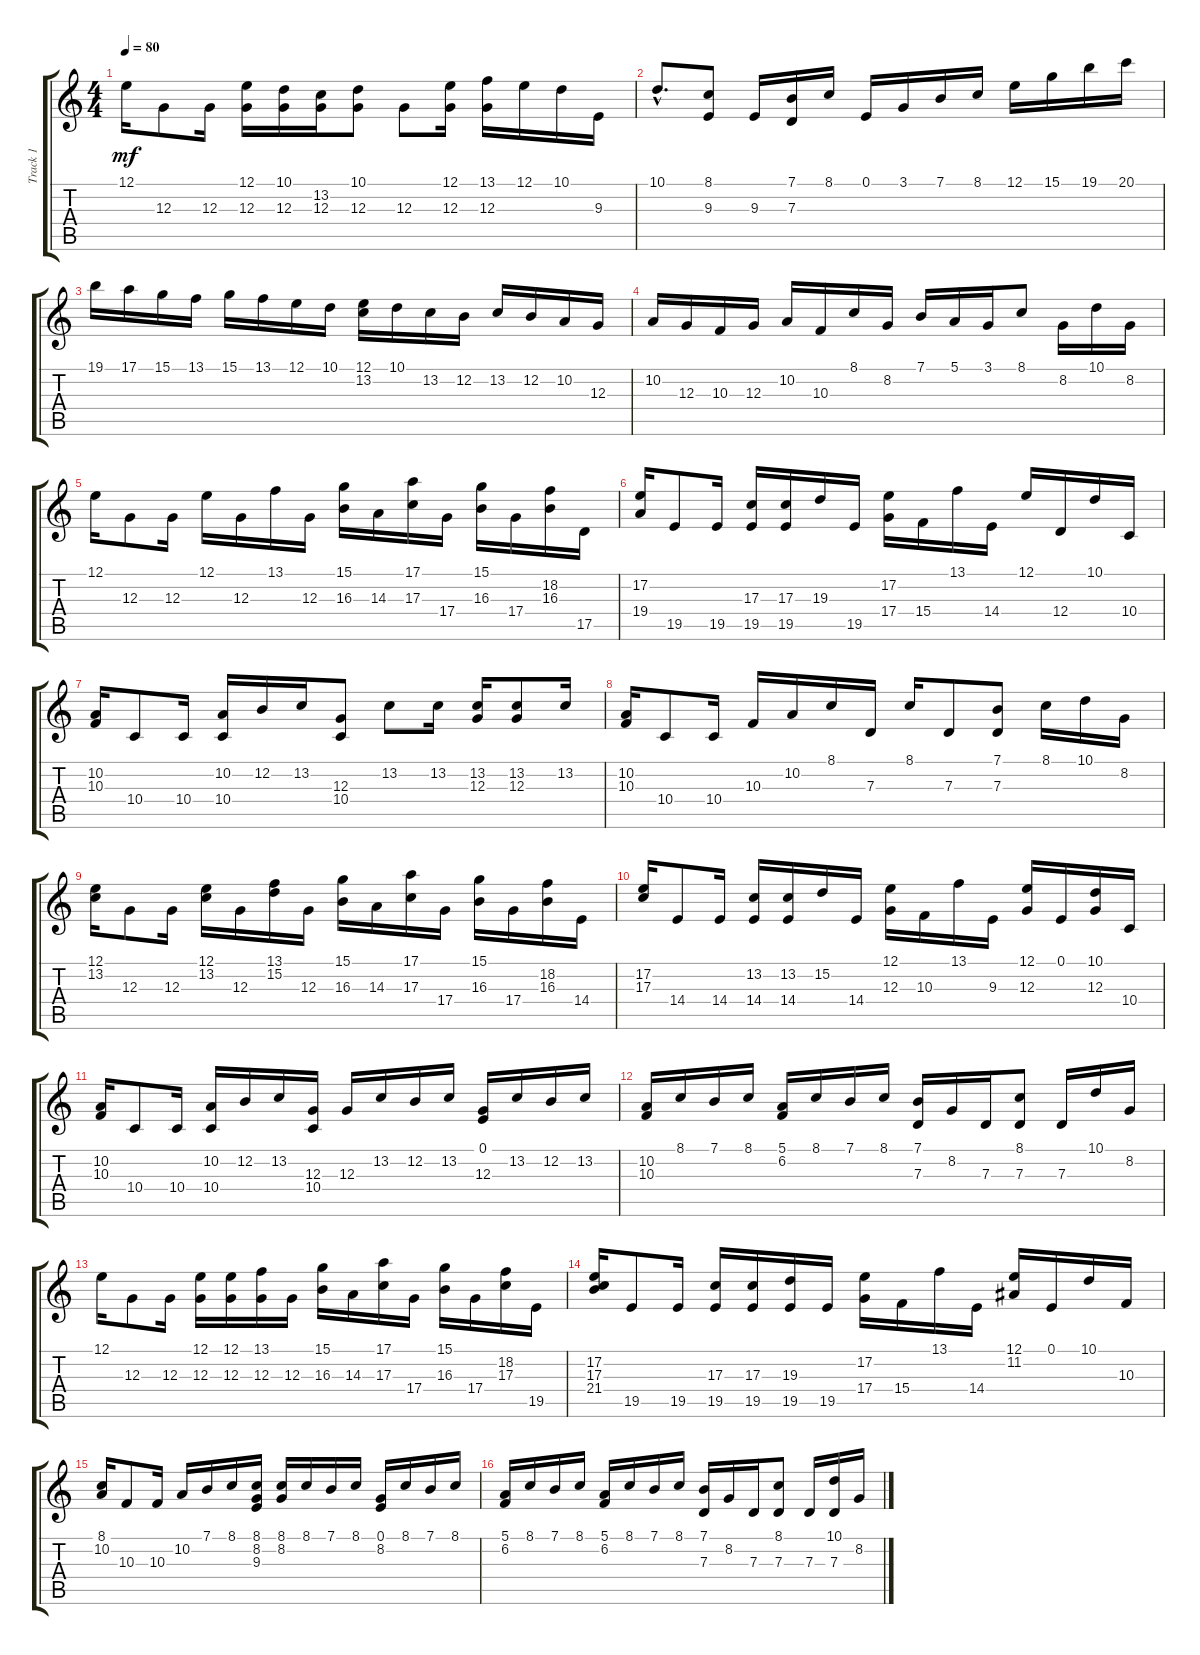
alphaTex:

\track ("Track 1" "Track 1") {instrument acousticgrandpiano}
\staff {score tabs}
\tuning (E4 B3 G3 D3 A2 E2) {hide}
\ts (4 4)
\tempo 80
\clef g2
\ks c
12.1.16{dy mf} 12.3.8 12.3.16 (12.1 12.3).16 (10.1 12.3).16 (13.2 12.3).16 (10.1 12.3).8 12.3.8 (12.1 12.3).16 (13.1 12.3).16 12.1.16 10.1.16 9.3.16 |
10.1{hac}.8{d} (8.1 9.3).8 9.3.16 (7.1 7.3).16 8.1.16 0.1.16 3.1.16 7.1.16 8.1.16 12.1.16 15.1.16 19.1.16 20.1.16 |
19.1.16 17.1.16 15.1.16 13.1.16 15.1.16 13.1.16 12.1.16 10.1.16 (12.1 13.2).16 10.1.16 13.2.16 12.2.16 13.2.16 12.2.16 10.2.16 12.3.16 |
10.2.16 12.3.16 10.3.16 12.3.16 10.2.16 10.3.16 8.1.16 8.2.16 7.1.16 5.1.16 3.1.16 8.1.8 8.2.16 10.1.16 8.2.16 |
12.1.16 12.3.8 12.3.16 12.1.16 12.3.16 13.1.16 12.3.16 (15.1 16.3).16 14.3.16 (17.1 17.3).16 17.4.16 (15.1 16.3).16 17.4.16 (18.2 16.3).16 17.5.16 |
(17.2 19.4).16 19.5.8 19.5.16 (17.3 19.5).16 (17.3 19.5).16 19.3.16 19.5.16 (17.2 17.4).16 15.4.16 13.1.16 14.4.16 12.1.16 12.4.16 10.1.16 10.4.16 |
(10.2 10.3).16 10.4.8 10.4.16 (10.2 10.4).16 12.2.16 13.2.16 (12.3 10.4).8 13.2.8 13.2.16 (13.2 12.3).16 (13.2 12.3).8 13.2.16 |
(10.2 10.3).16 10.4.8 10.4.16 10.3.16 10.2.16 8.1.16 7.3.16 8.1.16 7.3.8 (7.1 7.3).8 8.1.16 10.1.16 8.2.16 |
(12.1 13.2).16 12.3.8 12.3.16 (12.1 13.2).16 12.3.16 (13.1 15.2).16 12.3.16 (15.1 16.3).16 14.3.16 (17.1 17.3).16 17.4.16 (15.1 16.3).16 17.4.16 (18.2 16.3).16 14.4.16 |
(17.2 17.3).16 14.4.8 14.4.16 (13.2 14.4).16 (13.2 14.4).16 15.2.16 14.4.16 (12.1 12.3).16 10.3.16 13.1.16 9.3.16 (12.1 12.3).16 0.1.16 (10.1 12.3).16 10.4.16 |
(10.2 10.3).16 10.4.8 10.4.16 (10.2 10.4).16 12.2.16 13.2.16 (12.3 10.4).16 12.3.16 13.2.16 12.2.16 13.2.16 (0.1 12.3).16 13.2.16 12.2.16 13.2.16 |
(10.2 10.3).16 8.1.16 7.1.16 8.1.16 (5.1 6.2).16 8.1.16 7.1.16 8.1.16 (7.1 7.3).16 8.2.16 7.3.16 (8.1 7.3).8 7.3.16 10.1.16 8.2.16 |
12.1.16 12.3.8 12.3.16 (12.1 12.3).16 (12.1 12.3).16 (13.1 12.3).16 12.3.16 (15.1 16.3).16 14.3.16 (17.1 17.3).16 17.4.16 (15.1 16.3).16 17.4.16 (18.2 17.3).16 19.5.16 |
(17.2 17.3 21.4).16 19.5.8 19.5.16 (17.3 19.5).16 (17.3 19.5).16 (19.3 19.5).16 19.5.16 (17.2 17.4).16 15.4.16 13.1.16 14.4.16 (12.1 11.2).16 0.1.16 10.1.16 10.3.16 |
(8.1 10.2).16 10.3.8 10.3.16 10.2.16 7.1.16 8.1.16 (8.1 8.2 9.3).16 (8.1 8.2).16 8.1.16 7.1.16 8.1.16 (0.1 8.2).16 8.1.16 7.1.16 8.1.16 |
(5.1 6.2).16 8.1.16 7.1.16 8.1.16 (5.1 6.2).16 8.1.16 7.1.16 8.1.16 (7.1 7.3).16 8.2.16 7.3.16 (8.1 7.3).8 7.3.16 (10.1 7.3).16 8.2.16
